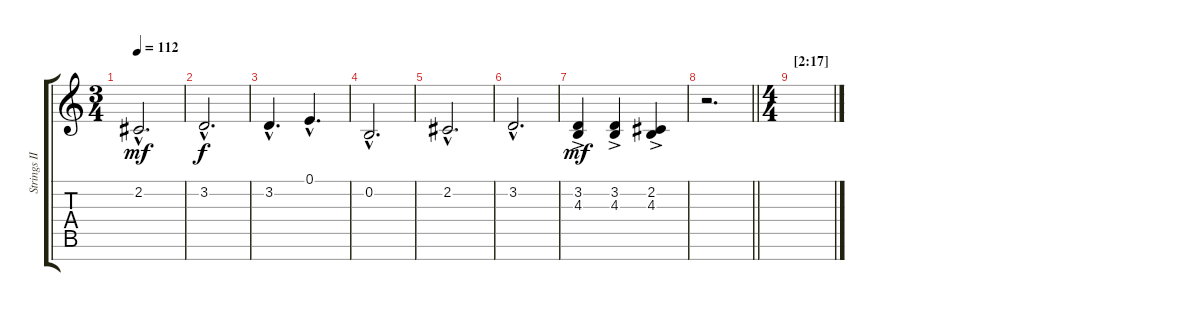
\track ("Strings II" "Strings II") {instrument stringensemble1}
\staff {score tabs}
\tuning (E4 B3 G3 D3 A2 E2 B1) {hide}
\ts (3 4)
\tempo 112
\clef g2
\ks c
2.2{hac}.2{d dy mf} |
3.2{hac}.2{d dy f} |
3.2{hac}.4{d} 0.1{hac}.4{d} |
0.2{hac}.2{d} |
2.2{hac}.2{d} |
3.2{hac}.2{d} |
(3.2{ac} 4.3).4{dy mf} (3.2{ac} 4.3).4 (2.2{ac} 4.3).4 |
\barLineRight lightlight
r.2{d} |
\ts (4 4)
\section ("" "[2:17]")
